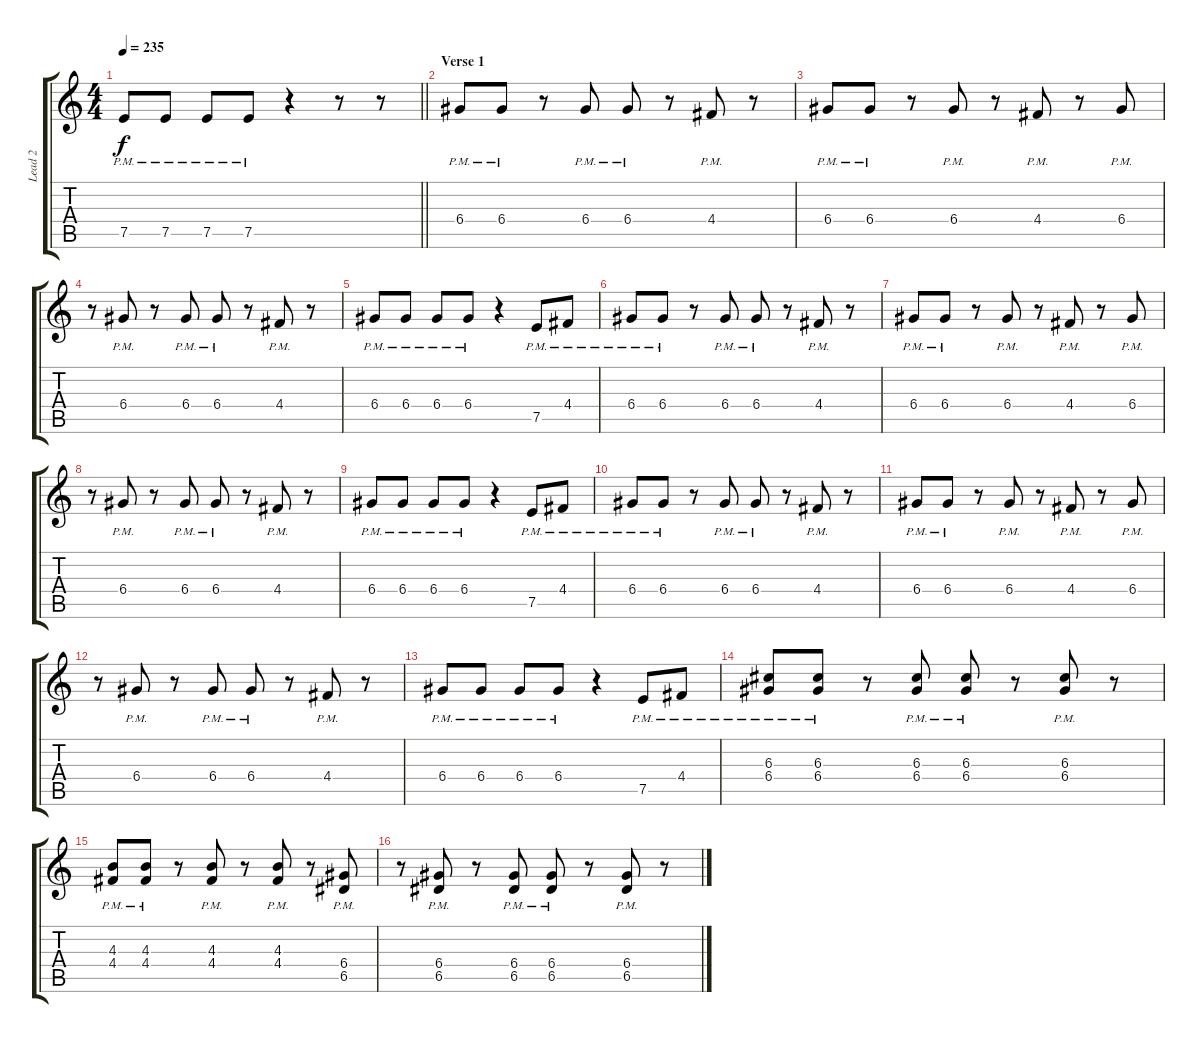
\track ("Lead 2" "Lead 2") {instrument electricguitarmuted}
\staff {score tabs}
\tuning (E4 B3 G3 D3 A2 E2) {hide}
\ts (4 4)
\tempo 235
\clef g2
\barLineRight lightlight
\ks c
7.5{pm}.8{dy f} 7.5{pm}.8 7.5{pm}.8 7.5{pm}.8 r.4 r.8 r.8 |
\section ("" "Verse 1")
6.4{pm}.8 6.4{pm}.8 r.8 6.4{pm}.8 6.4{pm}.8 r.8 4.4{pm}.8 r.8 |
6.4{pm}.8 6.4{pm}.8 r.8 6.4{pm}.8 r.8 4.4{pm}.8 r.8 6.4{pm}.8 |
r.8 6.4{pm}.8 r.8 6.4{pm}.8 6.4{pm}.8 r.8 4.4{pm}.8 r.8 |
6.4{pm}.8 6.4{pm}.8 6.4{pm}.8 6.4{pm}.8 r.4 7.5{pm}.8 4.4{pm}.8 |
6.4{pm}.8 6.4{pm}.8 r.8 6.4{pm}.8 6.4{pm}.8 r.8 4.4{pm}.8 r.8 |
6.4{pm}.8 6.4{pm}.8 r.8 6.4{pm}.8 r.8 4.4{pm}.8 r.8 6.4{pm}.8 |
r.8 6.4{pm}.8 r.8 6.4{pm}.8 6.4{pm}.8 r.8 4.4{pm}.8 r.8 |
6.4{pm}.8 6.4{pm}.8 6.4{pm}.8 6.4{pm}.8 r.4 7.5{pm}.8 4.4{pm}.8 |
6.4{pm}.8 6.4{pm}.8 r.8 6.4{pm}.8 6.4{pm}.8 r.8 4.4{pm}.8 r.8 |
6.4{pm}.8 6.4{pm}.8 r.8 6.4{pm}.8 r.8 4.4{pm}.8 r.8 6.4{pm}.8 |
r.8 6.4{pm}.8 r.8 6.4{pm}.8 6.4{pm}.8 r.8 4.4{pm}.8 r.8 |
6.4{pm}.8 6.4{pm}.8 6.4{pm}.8 6.4{pm}.8 r.4 7.5{pm}.8 4.4{pm}.8 |
(6.3{pm} 6.4{pm}).8 (6.3{pm} 6.4{pm}).8 r.8 (6.3{pm} 6.4{pm}).8 (6.3{pm} 6.4{pm}).8 r.8 (6.3{pm} 6.4{pm}).8 r.8 |
(4.3{pm} 4.4{pm}).8 (4.3{pm} 4.4{pm}).8 r.8 (4.3{pm} 4.4{pm}).8 r.8 (4.3{pm} 4.4{pm}).8 r.8 (6.4{pm} 6.5{pm}).8 |
r.8 (6.4{pm} 6.5{pm}).8 r.8 (6.4{pm} 6.5{pm}).8 (6.4{pm} 6.5{pm}).8 r.8 (6.4{pm} 6.5{pm}).8 r.8
